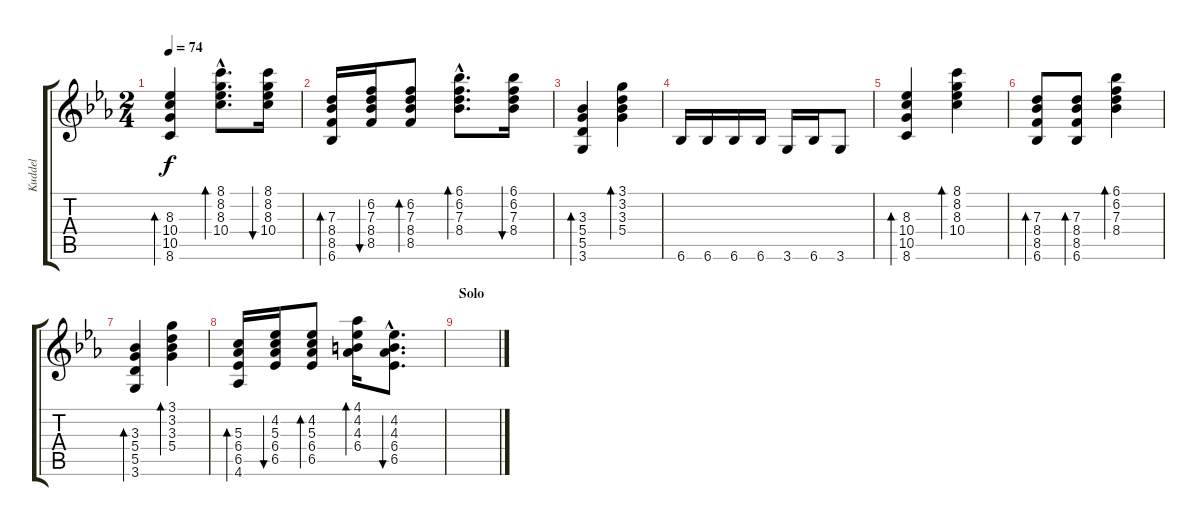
\track ("Kuddel" "Kuddel") {instrument acousticguitarnylon}
\staff {score tabs}
\tuning (E4 B3 G3 D3 A2 E2) {hide}
\ts (2 4)
\tempo 74
\clef g2
\ks eb
(8.3 10.4 10.5 8.6).4{bd 60 dy f} (8.1{hac} 8.2{hac} 8.3{hac} 10.4{hac}).8{d bd 60} (8.1 8.2 8.3 10.4).16{bu 60} |
(7.3 8.4 8.5 6.6).16{bd 60} (6.2 7.3 8.4 8.5).16{bu 60} (6.2 7.3 8.4 8.5).8{bd 60} (6.1{hac} 6.2{hac} 7.3{hac} 8.4{hac}).8{d bd 60} (6.1 6.2 7.3 8.4).16{bu 60} |
(3.3 5.4 5.5 3.6).4{bd 60} (3.1 3.2 3.3 5.4).4{bd 60} |
6.6.16 6.6.16 6.6.16 6.6.16 3.6.16 6.6.16 3.6.8 |
(8.3 10.4 10.5 8.6).4{bd 60} (8.1 8.2 8.3 10.4).4{bd 60} |
(7.3 8.4 8.5 6.6).8{bd 60} (7.3 8.4 8.5 6.6).8{bd 60} (6.1 6.2 7.3 8.4).4{bd 60} |
(3.3 5.4 5.5 3.6).4{bd 60} (3.1 3.2 3.3 5.4).4{bd 60} |
(5.3 6.4 6.5 4.6).16{bd 60} (4.2 5.3 6.4 6.5).16{bu 60} (4.2 5.3 6.4 6.5).8{bd 60} (4.1 4.2 4.3 6.4).16{bd 60} (4.2{hac} 4.3{hac} 6.4{hac} 6.5{hac}).8{d bu 60} |
\section ("" "Solo")
